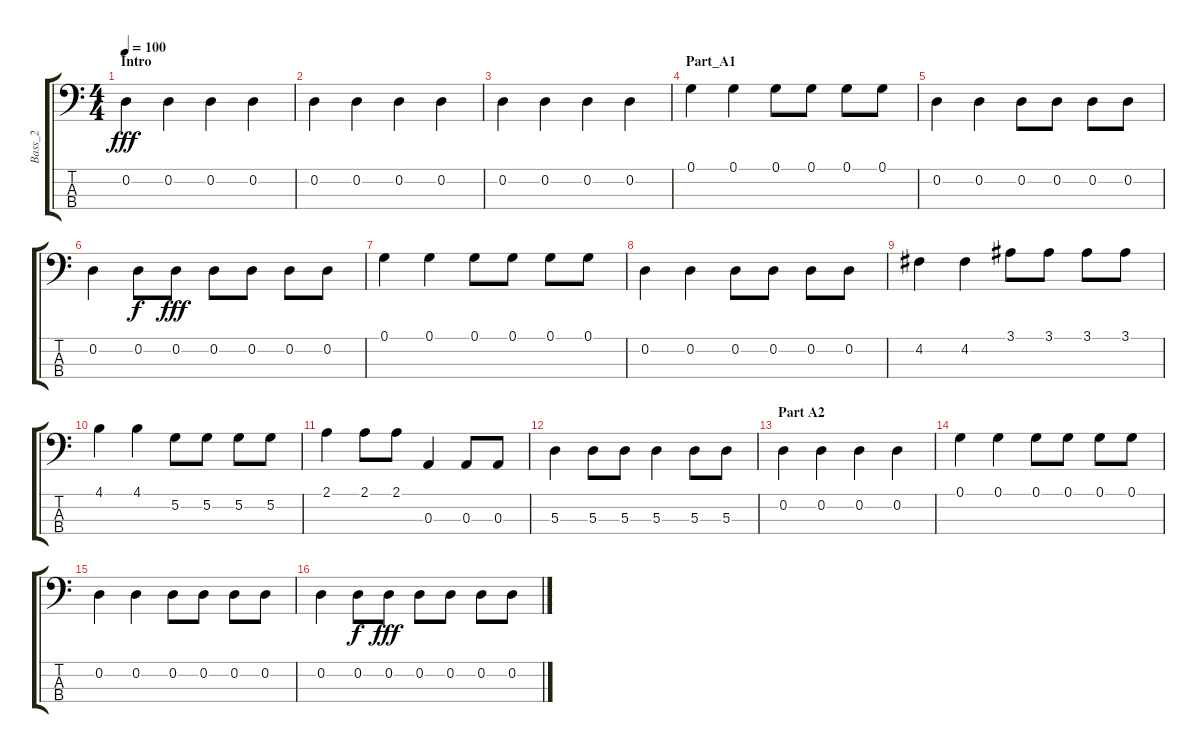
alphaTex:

\track ("Bass_2" "Bass_2") {instrument electricguitarmuted}
\staff {score tabs}
\tuning (G2 D2 A1 E1) {hide}
\ts (4 4)
\section ("" "Intro")
\tempo 100
\clef f4
\ks c
0.2.4{dy fff instrument electricguitarmuted} 0.2.4 0.2.4 0.2.4 |
0.2.4 0.2.4 0.2.4 0.2.4 |
0.2.4 0.2.4 0.2.4 0.2.4 |
\section ("" "Part_A1")
0.1.4 0.1.4 0.1.8 0.1.8 0.1.8 0.1.8 |
0.2.4 0.2.4 0.2.8 0.2.8 0.2.8 0.2.8 |
0.2.4 0.2.8{dy f} 0.2.8{dy fff} 0.2.8 0.2.8 0.2.8 0.2.8 |
0.1.4 0.1.4 0.1.8 0.1.8 0.1.8 0.1.8 |
0.2.4 0.2.4 0.2.8 0.2.8 0.2.8 0.2.8 |
4.2.4 4.2.4 3.1.8 3.1.8 3.1.8 3.1.8 |
4.1.4 4.1.4 5.2.8 5.2.8 5.2.8 5.2.8 |
2.1.4 2.1.8 2.1.8 0.3.4 0.3.8 0.3.8 |
5.3.4 5.3.8 5.3.8 5.3.4 5.3.8 5.3.8 |
\section ("" "Part A2")
0.2.4 0.2.4 0.2.4 0.2.4 |
0.1.4 0.1.4 0.1.8 0.1.8 0.1.8 0.1.8 |
0.2.4 0.2.4 0.2.8 0.2.8 0.2.8 0.2.8 |
0.2.4 0.2.8{dy f} 0.2.8{dy fff} 0.2.8 0.2.8 0.2.8 0.2.8
